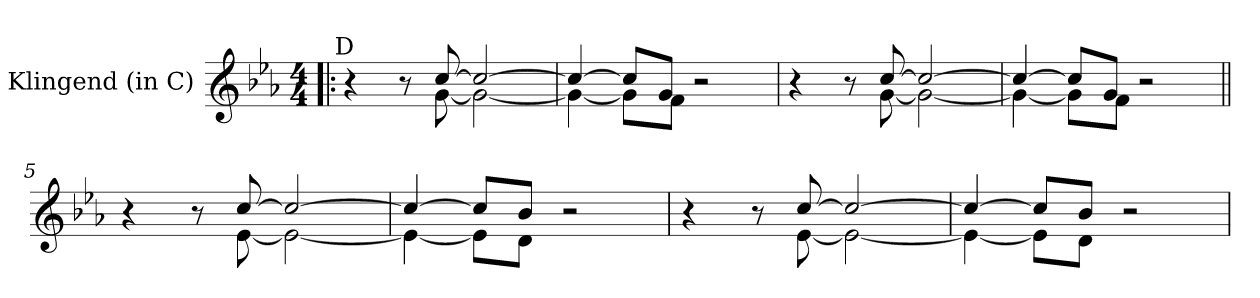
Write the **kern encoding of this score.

**kern
*part1
*staff1
*I"Klingend (in C)
*I'C
!!LO:PB:g=z
*clefG2
*k[b-e-a-]
*E-:
*M4/4
*MM100
=1!|:
*^
!LO:TX:a:cj:t=D	!
4r	4ryy
8r	8ryy
[>8cci/	[<8gi\
2cci/_>	2gi\_<
=2	=2
4cci/_>	4gi\_<
8cci/L]	8gi\L]
8gi/J	8fi\J
2r	2ryy
=3	=3
4r	4.ryy
8r	.
[>8cci/	[<8gi\
2cci/_>	2gi\_<
=4	=4
4cci/_>	4gi\_<
8cci/L]	8gi\L]
8gi/J	8fi\J
2r	2ryy
!!LO:LB:g=z	!!
=5||	=5||
4r	4.ryy
8r	.
[>8cci/	[<8e-i\
2cci/_>	2e-i\_<
=6	=6
4cci/_>	4e-i\_<
8cci/L]	8e-i\L]
8b-i/J	8di\J
2r	2ryy
=7	=7
4r	4.ryy
8r	.
[>8cci/	[<8e-i\
2cci/_>	2e-i\_<
=8	=8
4cci/_>	4e-i\_<
8cci/L]	8e-i\L]
8b-i/J	8di\J
2r	2ryy
*v	*v
=
*-
